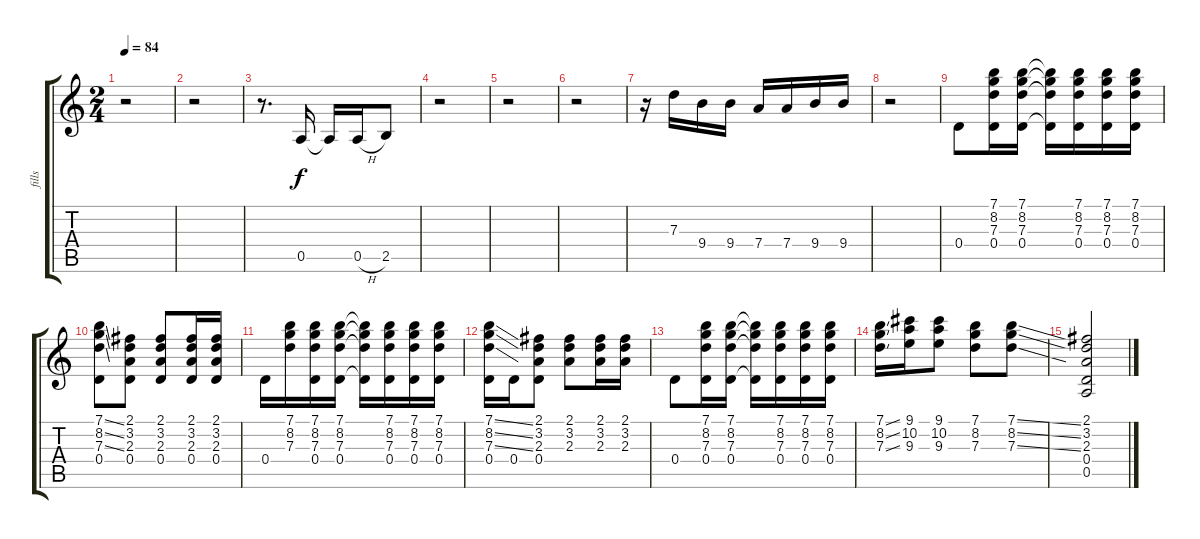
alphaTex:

\track ("fills" "fills") {instrument distortionguitar}
\staff {score tabs}
\tuning (E4 B3 G3 D3 A2 E2) {hide}
\ts (2 4)
\tempo 84
\clef g2
\ks c
r.2{dy f} |
r.2 |
r.8{d} 0.5.16 0.5{t}.16 0.5{h}.16 2.5.8 |
r.2 |
r.2 |
r.2 |
r.16 7.3.16 9.4.16 9.4.16 7.4.16 7.4.16 9.4.16 9.4.16 |
r.2 |
0.4.8 (7.1 8.2 7.3 0.4).16 (7.1 8.2 7.3 0.4).16 (7.1{t} 8.2{t} 7.3{t} 0.4{t}).16 (7.1 8.2 7.3 0.4).16 (7.1 8.2 7.3 0.4).16 (7.1 8.2 7.3 0.4).16 |
(7.1{ss} 8.2{ss} 7.3{ss} 0.4).8 (2.1 3.2 2.3 0.4).8 (2.1 3.2 2.3 0.4).8 (2.1 3.2 2.3 0.4).16 (2.1 3.2 2.3 0.4).16 |
0.4.16 (7.1 8.2 7.3).16 (7.1 8.2 7.3 0.4).16 (7.1 8.2 7.3 0.4).16 (7.1{t} 8.2{t} 7.3{t} 0.4{t}).16 (7.1 8.2 7.3 0.4).16 (7.1 8.2 7.3 0.4).16 (7.1 8.2 7.3 0.4).16 |
(7.1{ss} 8.2{ss} 7.3{ss} 0.4).16 0.4.16 (2.1 3.2 2.3 0.4).8 (2.1 3.2 2.3).8 (2.1 3.2 2.3).16 (2.1 3.2 2.3).16 |
0.4.8 (7.1 8.2 7.3 0.4).16 (7.1 8.2 7.3 0.4).16 (7.1{t} 8.2{t} 7.3{t} 0.4{t}).16 (7.1 8.2 7.3 0.4).16 (7.1 8.2 7.3 0.4).16 (7.1 8.2 7.3 0.4).16 |
(7.1{ss} 8.2{ss} 7.3{ss}).16 (9.1 10.2 9.3).16 (9.1 10.2 9.3).8 (7.1 8.2 7.3).8 (7.1{ss} 8.2{ss} 7.3{ss}).8 |
(2.1 3.2 2.3 0.4 0.5).2
